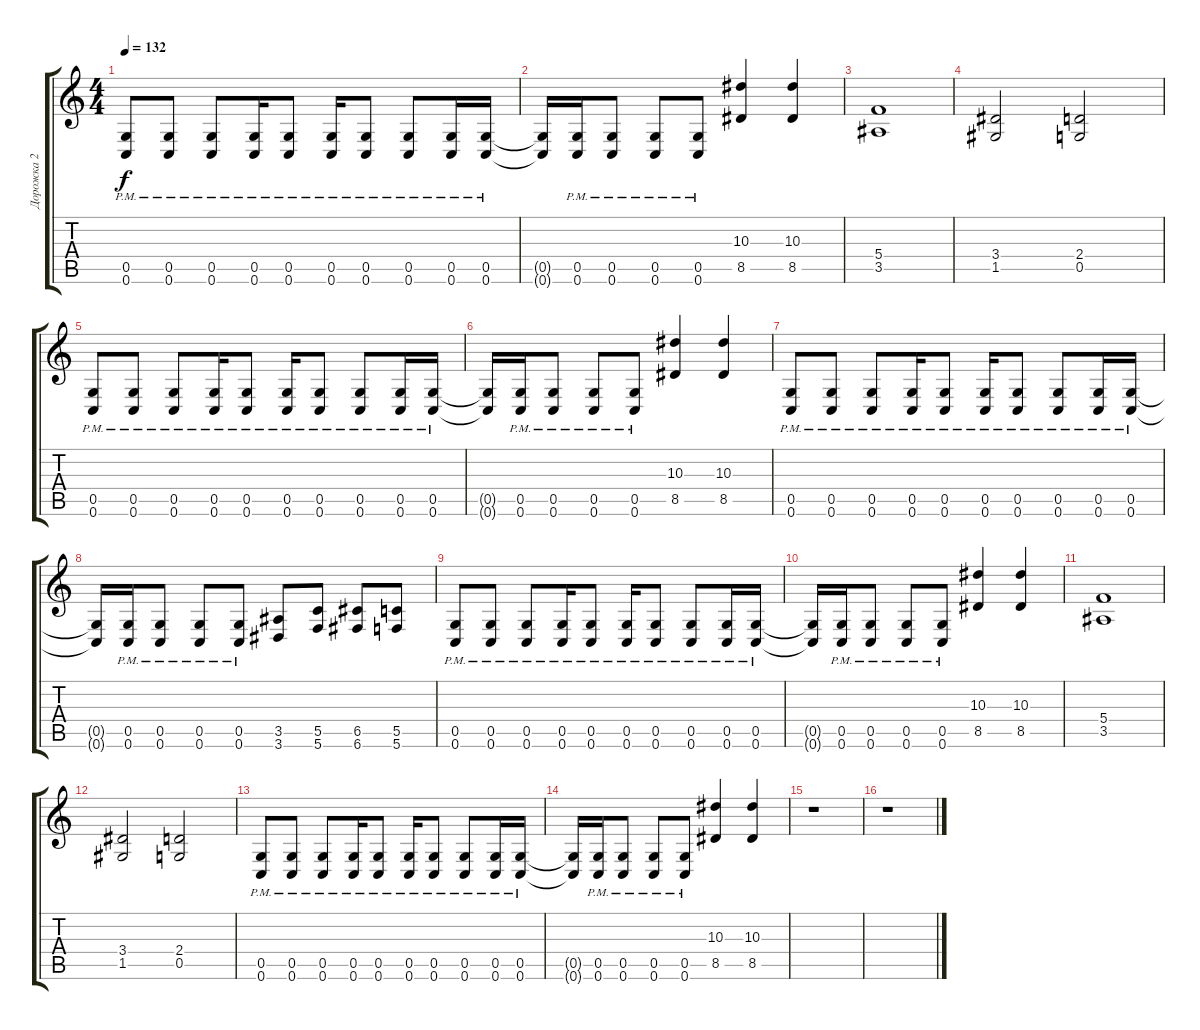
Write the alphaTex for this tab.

\track ("Дорожка 2" "Дорожка 2") {instrument distortionguitar}
\staff {score tabs}
\tuning (D4 A3 F3 C3 G2 C2) {hide}
\ts (4 4)
\tempo 132
\clef g2
\ks c
(0.5{pm} 0.6{pm}).8{dy f} (0.5{pm} 0.6{pm}).8 (0.5{pm} 0.6{pm}).8 (0.5{pm} 0.6{pm}).16 (0.5{pm} 0.6{pm}).8 (0.5{pm} 0.6{pm}).16 (0.5{pm} 0.6{pm}).8 (0.5{pm} 0.6{pm}).8 (0.5{pm} 0.6{pm}).16 (0.5{pm} 0.6{pm}).16 |
(0.5{t} 0.6{t}).16 (0.5{pm} 0.6{pm}).16 (0.5{pm} 0.6{pm}).8 (0.5{pm} 0.6{pm}).8 (0.5{pm} 0.6{pm}).8 (10.3 8.5).4 (10.3 8.5).4 |
(5.4 3.5).1 |
(3.4 1.5).2 (2.4 0.5).2 |
(0.5{pm} 0.6{pm}).8 (0.5{pm} 0.6{pm}).8 (0.5{pm} 0.6{pm}).8 (0.5{pm} 0.6{pm}).16 (0.5{pm} 0.6{pm}).8 (0.5{pm} 0.6{pm}).16 (0.5{pm} 0.6{pm}).8 (0.5{pm} 0.6{pm}).8 (0.5{pm} 0.6{pm}).16 (0.5{pm} 0.6{pm}).16 |
(0.5{t} 0.6{t}).16 (0.5{pm} 0.6{pm}).16 (0.5{pm} 0.6{pm}).8 (0.5{pm} 0.6{pm}).8 (0.5{pm} 0.6{pm}).8 (10.3 8.5).4 (10.3 8.5).4 |
(0.5{pm} 0.6{pm}).8 (0.5{pm} 0.6{pm}).8 (0.5{pm} 0.6{pm}).8 (0.5{pm} 0.6{pm}).16 (0.5{pm} 0.6{pm}).8 (0.5{pm} 0.6{pm}).16 (0.5{pm} 0.6{pm}).8 (0.5{pm} 0.6{pm}).8 (0.5{pm} 0.6{pm}).16 (0.5{pm} 0.6{pm}).16 |
(0.5{t} 0.6{t}).16 (0.5{pm} 0.6{pm}).16 (0.5{pm} 0.6{pm}).8 (0.5{pm} 0.6{pm}).8 (0.5{pm} 0.6{pm}).8 (3.5 3.6).8 (5.5 5.6).8 (6.5 6.6).8 (5.5 5.6).8 |
(0.5{pm} 0.6{pm}).8 (0.5{pm} 0.6{pm}).8 (0.5{pm} 0.6{pm}).8 (0.5{pm} 0.6{pm}).16 (0.5{pm} 0.6{pm}).8 (0.5{pm} 0.6{pm}).16 (0.5{pm} 0.6{pm}).8 (0.5{pm} 0.6{pm}).8 (0.5{pm} 0.6{pm}).16 (0.5{pm} 0.6{pm}).16 |
(0.5{t} 0.6{t}).16 (0.5{pm} 0.6{pm}).16 (0.5{pm} 0.6{pm}).8 (0.5{pm} 0.6{pm}).8 (0.5{pm} 0.6{pm}).8 (10.3 8.5).4 (10.3 8.5).4 |
(5.4 3.5).1 |
(3.4 1.5).2 (2.4 0.5).2 |
(0.5{pm} 0.6{pm}).8 (0.5{pm} 0.6{pm}).8 (0.5{pm} 0.6{pm}).8 (0.5{pm} 0.6{pm}).16 (0.5{pm} 0.6{pm}).8 (0.5{pm} 0.6{pm}).16 (0.5{pm} 0.6{pm}).8 (0.5{pm} 0.6{pm}).8 (0.5{pm} 0.6{pm}).16 (0.5{pm} 0.6{pm}).16 |
(0.5{t} 0.6{t}).16 (0.5{pm} 0.6{pm}).16 (0.5{pm} 0.6{pm}).8 (0.5{pm} 0.6{pm}).8 (0.5{pm} 0.6{pm}).8 (10.3 8.5).4 (10.3 8.5).4 |
r.1 |
r.1
